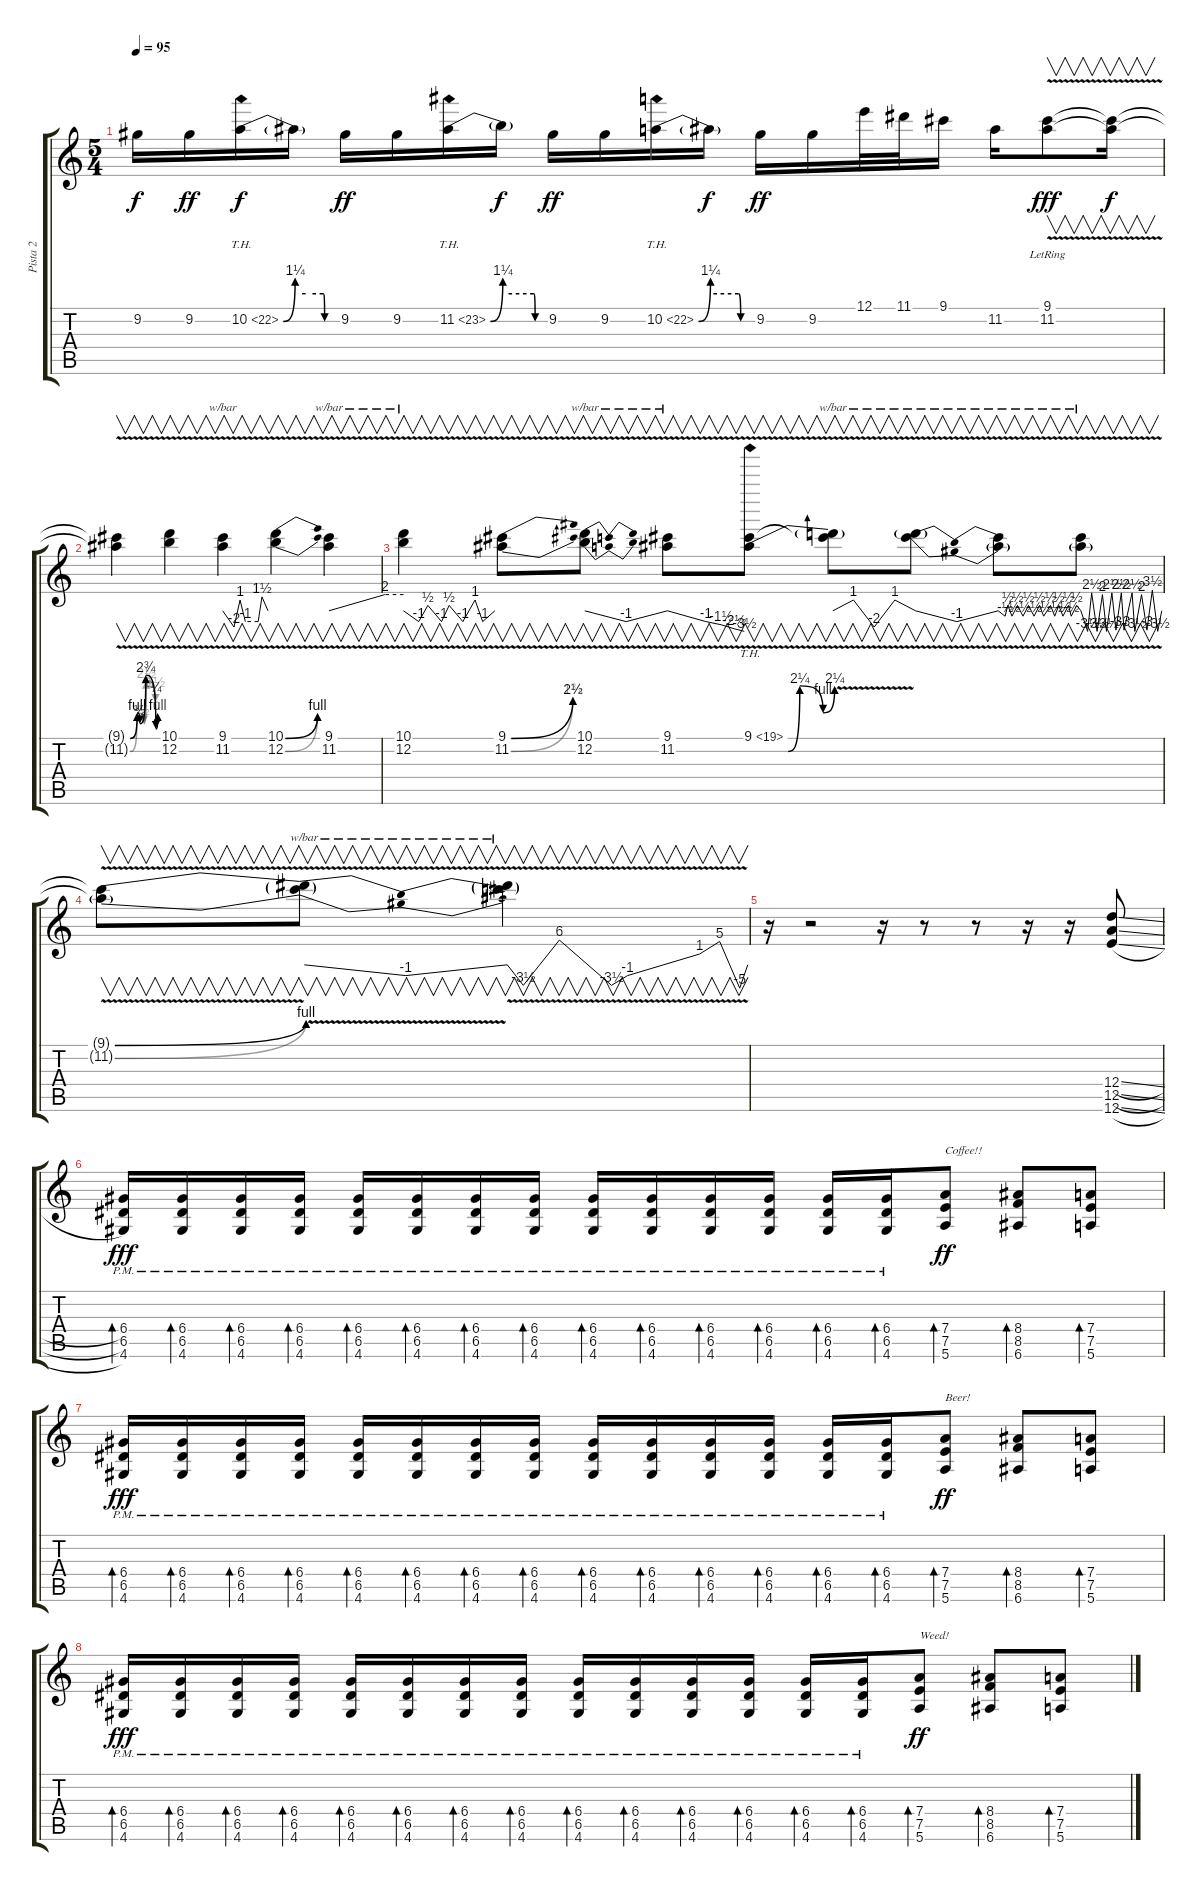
\track ("Pista 2" "Pista 2") {instrument distortionguitar}
\staff {score tabs}
\tuning (E4 B3 G3 D3 A2 E2) {hide}
\ts (5 4)
\tempo 95
\clef g2
\ks c
9.2.16{dy f} 9.2.16{dy ff} 10.2{be (bend 0 0 60 5) th 12}.16{dy f} 10.2{be (custom 0 2 15 2 40 2 42 0 50 0 60 0) t}.16 9.2.16{dy ff} 9.2.16 11.2{be (bend 0 0 60 5) th 12}.16 11.2{be (custom 0 2 44 2 46 0 60 0) t}.16{dy f} 9.2.16{dy ff} 9.2.16 10.2{be (bend 0 0 60 5) th 12}.16 10.2{be (custom 0 2 40 2 43 0 60 0) t}.16{dy f} 9.2.16{dy ff} 9.2.16 12.1.32 11.1.32 9.1.16 11.2.16 (9.1{v lr} 11.2{v}).8{v dy fff} (9.1{v t} 11.2{v t}).16{v dy f} |
(9.1{be (custom 0 0 15 4 21 2 34 11 56 1 60 4) v t} 11.2{be (custom 0 0 15 4 30 2 35 10 55 6 60 6) v t}).4{v} (10.1{v} 12.2{v}).4{v} (9.1{v} 11.2{v}).4{v tbe (custom default 0 0 15 -8 23 4 30 -4 47 -4 52 6 60 0)} (10.1{be (bend 0 0 60 4) v} 12.2{be (bend 0 0 60 4) v}).4{v} (9.1{v} 11.2{v}).4{v tbe (custom default 0 0 45 8 60 8)} |
(10.1{v} 12.2{v}).4{v tbe (custom default 0 0 10 -4 16 2 25 -4 30 2 39 -4 47 4 52 -4 60 0) volume 12} (9.1{be (bend 0 0 60 10) v} 11.2{be (bend 0 0 60 7) v}).8{v volume 10} (10.1{v} 12.2{v}).8{v tbe (dip default 0 0 30 -4 60 0) volume 9} (9.1{v} 11.2{v}).8{v tbe (custom default 0 0 30 -4 42 -6 52 -10 60 -14) volume 8} (9.1{th 10 v} 11.2{be (custom 0 0 15 9 45 4 60 9) v t}).8{v volume 7} (9.1{v t} 11.2{v t}).8{v tbe (custom default 0 0 15 4 30 -8 45 4 60 0) volume 6} (9.1{v t} 11.2{v t}).8{v tbe (dip default 0 0 30 -4 60 0) volume 6} (9.1{v t} 11.2{v t}).8{v tbe (custom default 0 0 5 -2 7 2 10 -2 14 2 18 -2 22 2 26 -2 30 2 33 -2 38 2 41 -2 44 2 47 -2 51 2 53 -2 57 2 60 0) volume 5} (9.1{v t} 11.2{v t}).8{v tbe (custom default 0 0 5 -14 8 10 12 -14 16 8 19 -14 23 10 26 -12 30 10 32 -12 38 10 40 -14 45 8 49 -12 53 14 57 -14 60 0) volume 4} |
(9.1{be (bend 0 0 60 4) v t} 11.2{be (bend 0 0 60 4) v t}).8{v volume 3} (9.1{v t} 11.2{v t}).8{v tbe (dip default 0 0 30 -4 60 0) volume 2} (9.1{v t} 11.2{v t}).4{v tbe (custom default 0 0 4 -14 13 24 26 -14 30 -4 48 4 53 20 58 -20 60 0) volume 1} |
r.16{volume 13} r.2 r.16 r.8 r.8 r.16 r.16 (12.4{sl} 12.5{sl} 12.6{sl}).8 |
(6.4{pm} 6.5{pm} 4.6{pm}).16{bd 120 dy fff volume 16 instrument distortionguitar} (6.4{pm} 6.5{pm} 4.6{pm}).16{bd 120} (6.4{pm} 6.5{pm} 4.6{pm}).16{bd 120} (6.4{pm} 6.5{pm} 4.6{pm}).16{bd 120} (6.4{pm} 6.5{pm} 4.6{pm}).16{bd 120} (6.4{pm} 6.5{pm} 4.6{pm}).16{bd 120} (6.4{pm} 6.5{pm} 4.6{pm}).16{bd 120} (6.4{pm} 6.5{pm} 4.6{pm}).16{bd 120} (6.4{pm} 6.5{pm} 4.6{pm}).16{bd 120} (6.4{pm} 6.5{pm} 4.6{pm}).16{bd 120} (6.4{pm} 6.5{pm} 4.6{pm}).16{bd 120} (6.4{pm} 6.5{pm} 4.6{pm}).16{bd 120} (6.4{pm} 6.5{pm} 4.6{pm}).16{bd 120} (6.4{pm} 6.5{pm} 4.6{pm}).16{bd 120} (7.4 7.5 5.6).8{bd 120 txt "Coffee!!" dy ff volume 15} (8.4 8.5 6.6).8{bd 120} (7.4 7.5 5.6).8{bd 120} |
(6.4{pm} 6.5{pm} 4.6{pm}).16{bd 120 dy fff volume 16 instrument distortionguitar} (6.4{pm} 6.5{pm} 4.6{pm}).16{bd 120} (6.4{pm} 6.5{pm} 4.6{pm}).16{bd 120} (6.4{pm} 6.5{pm} 4.6{pm}).16{bd 120} (6.4{pm} 6.5{pm} 4.6{pm}).16{bd 120} (6.4{pm} 6.5{pm} 4.6{pm}).16{bd 120} (6.4{pm} 6.5{pm} 4.6{pm}).16{bd 120} (6.4{pm} 6.5{pm} 4.6{pm}).16{bd 120} (6.4{pm} 6.5{pm} 4.6{pm}).16{bd 120} (6.4{pm} 6.5{pm} 4.6{pm}).16{bd 120} (6.4{pm} 6.5{pm} 4.6{pm}).16{bd 120} (6.4{pm} 6.5{pm} 4.6{pm}).16{bd 120} (6.4{pm} 6.5{pm} 4.6{pm}).16{bd 120} (6.4{pm} 6.5{pm} 4.6{pm}).16{bd 120} (7.4 7.5 5.6).8{bd 120 txt "Beer!" dy ff volume 15} (8.4 8.5 6.6).8{bd 120} (7.4 7.5 5.6).8{bd 120} |
(6.4{pm} 6.5{pm} 4.6{pm}).16{bd 120 dy fff volume 16 instrument distortionguitar} (6.4{pm} 6.5{pm} 4.6{pm}).16{bd 120} (6.4{pm} 6.5{pm} 4.6{pm}).16{bd 120} (6.4{pm} 6.5{pm} 4.6{pm}).16{bd 120} (6.4{pm} 6.5{pm} 4.6{pm}).16{bd 120} (6.4{pm} 6.5{pm} 4.6{pm}).16{bd 120} (6.4{pm} 6.5{pm} 4.6{pm}).16{bd 120} (6.4{pm} 6.5{pm} 4.6{pm}).16{bd 120} (6.4{pm} 6.5{pm} 4.6{pm}).16{bd 120} (6.4{pm} 6.5{pm} 4.6{pm}).16{bd 120} (6.4{pm} 6.5{pm} 4.6{pm}).16{bd 120} (6.4{pm} 6.5{pm} 4.6{pm}).16{bd 120} (6.4{pm} 6.5{pm} 4.6{pm}).16{bd 120} (6.4{pm} 6.5{pm} 4.6{pm}).16{bd 120} (7.4 7.5 5.6).8{bd 120 txt "Weed!" dy ff volume 15} (8.4 8.5 6.6).8{bd 120} (7.4 7.5 5.6).8{bd 120}
